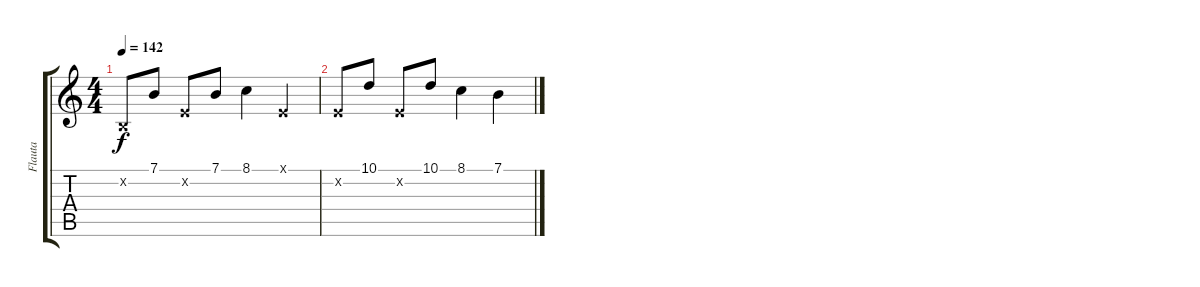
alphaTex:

\track ("Flauta" "Flauta") {instrument flute}
\staff {score tabs}
\tuning (E4 B3 G3 D3 A2 E2) {hide}
\ts (4 4)
\tempo 142
\clef g2
\ks c
0.2{x}.8{dy f} 7.1.8 5.2{x}.8 7.1.8 8.1.4 0.1{x}.4 |
5.2{x}.8 10.1.8 5.2{x}.8 10.1.8 8.1.4 7.1.4
